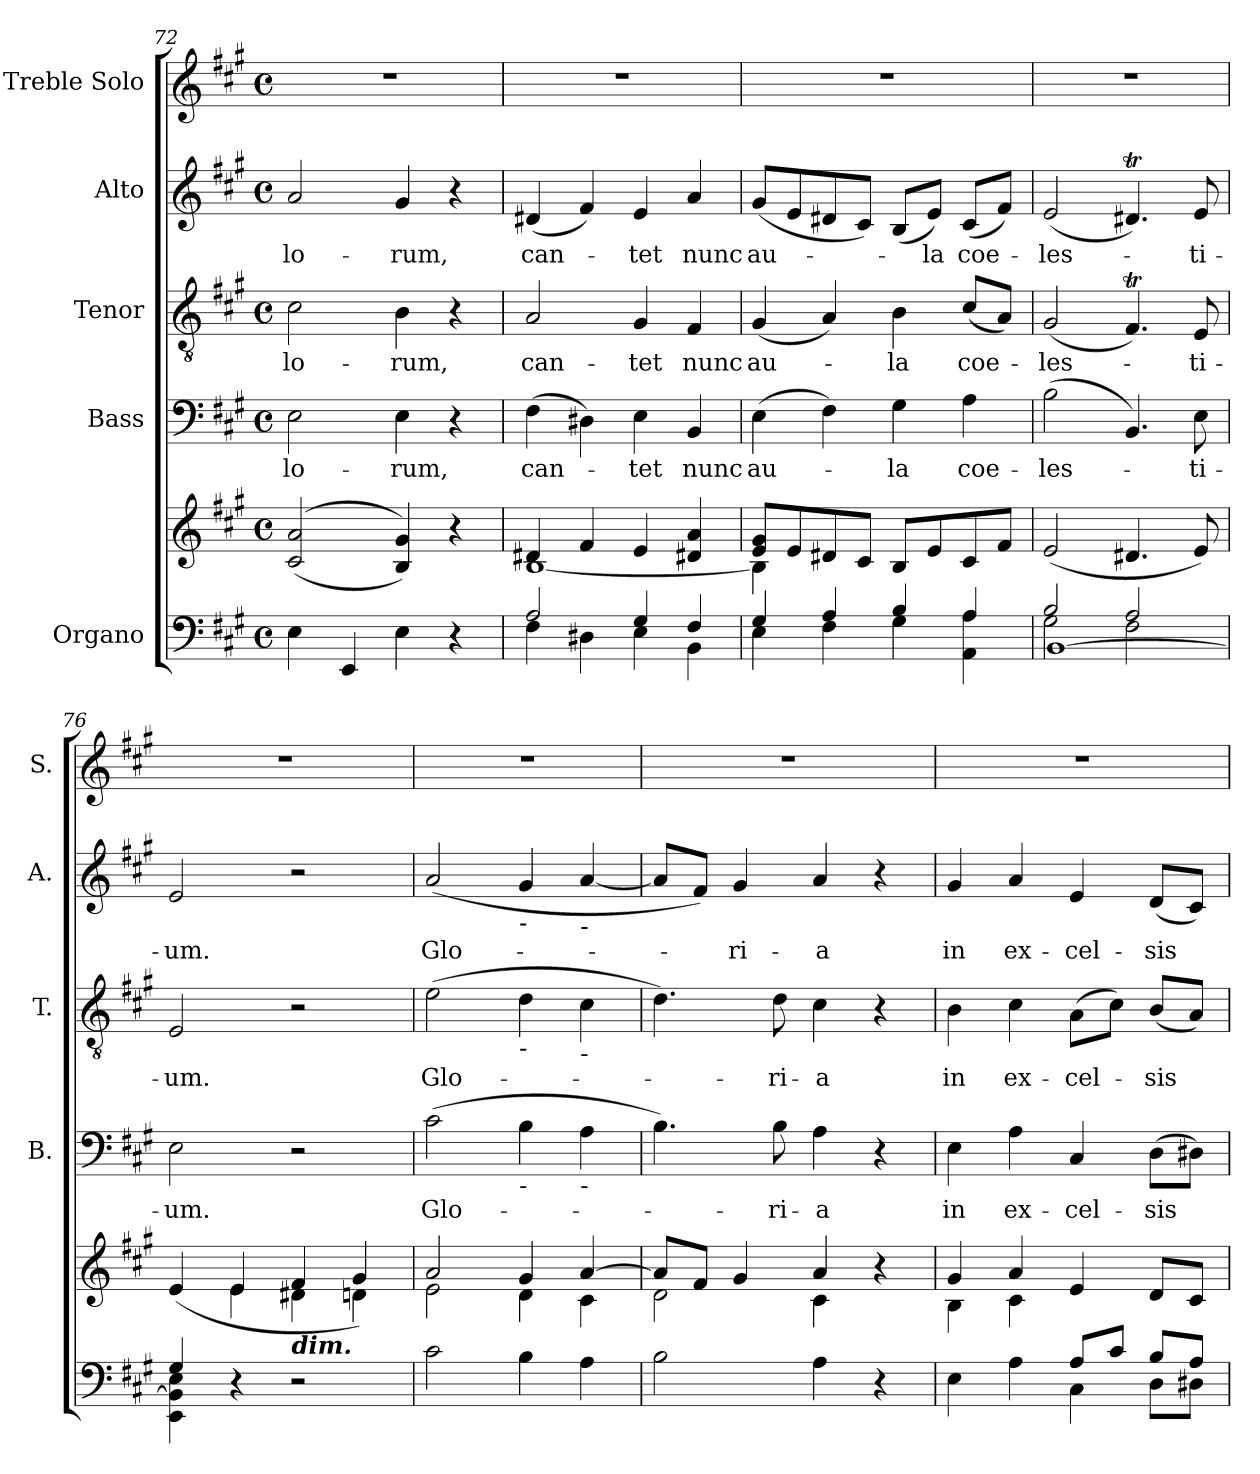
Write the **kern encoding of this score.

**kern	**kern	**kern	**text	**kern	**text	**kern	**text	**kern
*part5	*part5	*part4	*part4	*part3	*part3	*part2	*part2	*part1
*staff6	*staff5	*staff4	*staff4	*staff3	*staff3	*staff2	*staff2	*staff1
*I"Organo	*	*I"Bass	*	*I"Tenor	*	*I"Alto	*	*I"Treble Solo
*	*	*I'B.	*	*I'T.	*	*I'A.	*	*I'S.
*clefF4	*clefG2	*clefF4	*	*clefGv2	*	*clefG2	*	*clefG2
*	*	*	*	*ITrd7c12	*	*	*	*
*k[f#c#g#]	*k[f#c#g#]	*k[f#c#g#]	*	*k[f#c#g#]	*	*k[f#c#g#]	*	*k[f#c#g#]
*A:	*A:	*A:	*	*A:	*	*A:	*	*A:
*M4/4	*M4/4	*M4/4	*	*M4/4	*	*M4/4	*	*M4/4
*met(c)	*met(c)	*met(c)	*	*met(c)	*	*met(c)	*	*met(c)
=72	=72	=72	=72	=72	=72	=72	=72	=72
!	!	!	!LO:LY:b:color=#000000	!	!	!	!	!
!	!	!	!	!	!LO:LY:b:color=#000000	!	!	!
!	!	!	!	!	!	!	!LO:LY:b:color=#000000	!
4Ei\	((2c#i/ 2ai	2Ei\	-lo-	2C#i\	-lo-	2ai/	-lo-	1r
4EEi/	.	.	.	.	.	.	.	.
!	!	!	!LO:LY:b:color=#000000	!	!	!	!	!
!	!	!	!	!	!LO:LY:b:color=#000000	!	!	!
!	!	!	!	!	!	!	!LO:LY:b:color=#000000	!
4Ei\	4Bi/ 4g#i))	4Ei\	-rum,	4BBi\	-rum,	4g#i/	-rum,	.
4r	4r	4r	.	4r	.	4r	.	.
=73	=73	=73	=73	=73	=73	=73	=73	=73
*^	*^	*	*	*	*	*	*	*
!	!	!	!	!	!LO:LY:b:color=#000000	!	!	!	!	!
!	!	!	!	!	!	!	!LO:LY:b:color=#000000	!	!	!
!	!	!	!	!	!	!	!	!	!LO:LY:b:color=#000000	!
2Ai/	4F#i\	4d#Xi/	[1Bi	(4F#i\	can-	2AAi/	can-	(4d#Xi/	can-	1r
.	4D#Xi\	4f#i/	.	4D#Xi\)	.	.	.	4f#i/)	.	.
!	!	!	!	!	!LO:LY:b:color=#000000	!	!	!	!	!
!	!	!	!	!	!	!	!LO:LY:b:color=#000000	!	!	!
!	!	!	!	!	!	!	!	!	!LO:LY:b:color=#000000	!
4G#i/	4Ei\	4ei/	.	4Ei\	-tet	4GG#i/	-tet	4ei/	-tet	.
!	!	!	!	!	!LO:LY:b:color=#000000	!	!	!	!	!
!	!	!	!	!	!	!	!LO:LY:b:color=#000000	!	!	!
!	!	!	!	!	!	!	!	!	!LO:LY:b:color=#000000	!
4F#i/	4BBi\	4d#Xi/ 4ai	.	4BBi/	nunc	4FF#i/	nunc	4ai/	nunc	.
=74	=74	=74	=74	=74	=74	=74	=74	=74	=74	=74
!	!	!	!	!	!LO:LY:b:color=#000000	!	!	!	!	!
!	!	!	!	!	!	!	!LO:LY:b:color=#000000	!	!	!
!	!	!	!	!	!	!	!	!	!LO:LY:b:color=#000000	!
4G#i/	4Ei\	8ei/ 8g#iL	4Bi\]	(4Ei\	au-	(4GG#i/	au-	(8g#i/L	au-	1r
.	.	8ei/	.	.	.	.	.	8ei/	.	.
4Ai/	4F#i\	8d#Xi/	4ryy	4F#i\)	.	4AAi/)	.	8d#Xi/	.	.
.	.	8c#i/J	.	.	.	.	.	8c#i/J)	.	.
!	!	!	!	!	!LO:LY:b:color=#000000	!	!	!	!	!
!	!	!	!	!	!	!	!LO:LY:b:color=#000000	!	!	!
4Bi/	4G#i\	8Bi/L	2ryy	4G#i\	-la	4BBi\	-la	(8Bi/L	.	.
!	!	!	!	!	!	!	!	!	!LO:LY:b:color=#000000	!
.	.	8ei/	.	.	.	.	.	8ei/J)	-la	.
!	!	!	!	!	!LO:LY:b:color=#000000	!	!	!	!	!
!	!	!	!	!	!	!	!LO:LY:b:color=#000000	!	!	!
!	!	!	!	!	!	!	!	!	!LO:LY:b:color=#000000	!
4Ai/	4AAi\ 4Ai	8c#i/	.	4Ai\	coe-	(8C#i/L	coe-	(8c#i/L	coe-	.
.	.	8f#i/J	.	.	.	8AAi/J)	.	8f#i/J)	.	.
*	*	*v	*v	*	*	*	*	*	*	*
=75	=75	=75	=75	=75	=75	=75	=75	=75	=75
*	*^	*	*	*	*	*	*	*	*
!	!	!	!	!	!LO:LY:b:color=#000000	!	!	!	!	!
!	!	!	!	!	!	!	!LO:LY:b:color=#000000	!	!	!
!	!	!	!	!	!	!	!	!	!LO:LY:b:color=#000000	!
2Bi/	2G#i\	[1BBi	(2ei/	(2Bi\	-les-	(2GG#i/	-les-	(2ei/	-les-	1r
2Ai/	2F#i\	.	4.d#Xi/	4.BBi/)	.	4.FF#Ti/)	.	4.d#Xti/)	.	.
!	!	!	!	!	!LO:LY:b:color=#000000	!	!	!	!	!
!	!	!	!	!	!	!	!LO:LY:b:color=#000000	!	!	!
!	!	!	!	!	!	!	!	!	!LO:LY:b:color=#000000	!
.	.	.	8ei/)	8Ei\	-ti-	8EEi/	-ti-	8ei/	-ti-	.
*	*v	*v	*	*	*	*	*	*	*	*
!!LO:LB:g=z
=76	=76	=76	=76	=76	=76	=76	=76	=76	=76
*	*	*^	*	*	*	*	*	*	*
!	!	!	!	!	!LO:LY:b:color=#000000	!	!	!	!	!
!	!	!	!	!	!	!	!LO:LY:b:color=#000000	!	!	!
!	!	!	!	!	!	!	!	!	!LO:LY:b:color=#000000	!
4G#i/	4EEi\ 4BBi] 4Ei	(4ei/	4ryy	2Ei\	-um.	2EEi/	-um.	2ei/	-um.	1r
4r	4ryy	4ei/	4ei\	.	.	.	.	.	.	.
!	!	!LO:TX:b:Bi:t=dim.	!	!	!	!	!	!	!	!
2r	2ryy	4f#i/	4d#Xi\	2r	.	2r	.	2r	.	.
.	.	4g#i/)	4dni\	.	.	.	.	.	.	.
*v	*v	*	*	*	*	*	*	*	*	*
=77	=77	=77	=77	=77	=77	=77	=77	=77	=77
!	!	!	!	!LO:LY:b:color=#000000	!	!	!	!	!
!	!	!	!	!	!	!LO:LY:b:color=#000000	!	!	!
!	!	!	!	!	!	!	!	!LO:LY:b:color=#000000	!
2c#i\	2ai/	2ei\	(2c#i\	Glo-	(2Ei\	Glo-	(2ai/	Glo-	1r
!	!	!	!	!	!	!	!LO:TX:b:t=-	!	!
!	!	!	!	!	!LO:TX:b:t=-	!	!	!	!
!	!	!	!LO:TX:b:t=-	!	!	!	!	!	!
4Bi\	4g#i/	4di\	4Bi\	.	4Di\	.	4g#i/	.	.
!	!	!	!	!	!	!	!LO:TX:b:t=-	!	!
!	!	!	!	!	!LO:TX:b:t=-	!	!	!	!
!	!	!	!LO:TX:b:t=-	!	!	!	!	!	!
4Ai\	[4ai/	4c#i\	4Ai\	.	4C#i\	.	[4ai/	.	.
=78	=78	=78	=78	=78	=78	=78	=78	=78	=78
2Bi\	8ai/L]	2di\	4.Bi\)	.	4.Di\)	.	8ai/L]	.	1r
.	8f#i/J	.	.	.	.	.	8f#i/J)	.	.
!	!	!	!	!	!	!	!	!LO:LY:b:color=#000000	!
.	4g#i/	.	.	.	.	.	4g#i/	-ri-	.
!	!	!	!	!LO:LY:b:color=#000000	!	!	!	!	!
!	!	!	!	!	!	!LO:LY:b:color=#000000	!	!	!
.	.	.	8Bi\	-ri-	8Di\	-ri-	.	.	.
!	!	!	!	!LO:LY:b:color=#000000	!	!	!	!	!
!	!	!	!	!	!	!LO:LY:b:color=#000000	!	!	!
!	!	!	!	!	!	!	!	!LO:LY:b:color=#000000	!
4Ai\	4ai/	4c#i\	4Ai\	-a	4C#i\	-a	4ai/	-a	.
4r	4r	4ryy	4r	.	4r	.	4r	.	.
=79	=79	=79	=79	=79	=79	=79	=79	=79	=79
*^	*	*	*	*	*	*	*	*	*
!	!	!	!	!	!LO:LY:b:color=#000000	!	!	!	!	!
!	!	!	!	!	!	!	!LO:LY:b:color=#000000	!	!	!
!	!	!	!	!	!	!	!	!	!LO:LY:b:color=#000000	!
4Ei\	2ryy	4g#i/	4Bi\	4Ei\	in	4BBi\	in	4g#i/	in	1r
!	!	!	!	!	!LO:LY:b:color=#000000	!	!	!	!	!
!	!	!	!	!	!	!	!LO:LY:b:color=#000000	!	!	!
!	!	!	!	!	!	!	!	!	!LO:LY:b:color=#000000	!
4Ai\	.	4ai/	4c#i\	4Ai\	ex-	4C#i\	ex-	4ai/	ex-	.
!	!	!	!	!	!LO:LY:b:color=#000000	!	!	!	!	!
!	!	!	!	!	!	!	!LO:LY:b:color=#000000	!	!	!
!	!	!	!	!	!	!	!	!	!LO:LY:b:color=#000000	!
8Ai/L	4C#i\	4ei/	2ryy	4C#i/	-cel-	(8AAi\L	-cel-	4ei/	-cel-	.
8c#i/J	.	.	.	.	.	8C#i\J)	.	.	.	.
!	!	!	!	!	!LO:LY:b:color=#000000	!	!	!	!	!
!	!	!	!	!	!	!	!LO:LY:b:color=#000000	!	!	!
!	!	!	!	!	!	!	!	!	!LO:LY:b:color=#000000	!
8Bi/L	8Di\L	8di/L	.	(8Di\L	-sis	(8BBi/L	-sis	(8di/L	-sis	.
8Ai/J	8D#Xi\J	8c#i/J	.	8D#Xi\J)	.	8AAi/J)	.	8c#i/J)	.	.
*v	*v	*	*	*	*	*	*	*	*	*
*	*v	*v	*	*	*	*	*	*	*
=	=	=	=	=	=	=	=	=
*-	*-	*-	*-	*-	*-	*-	*-	*-
